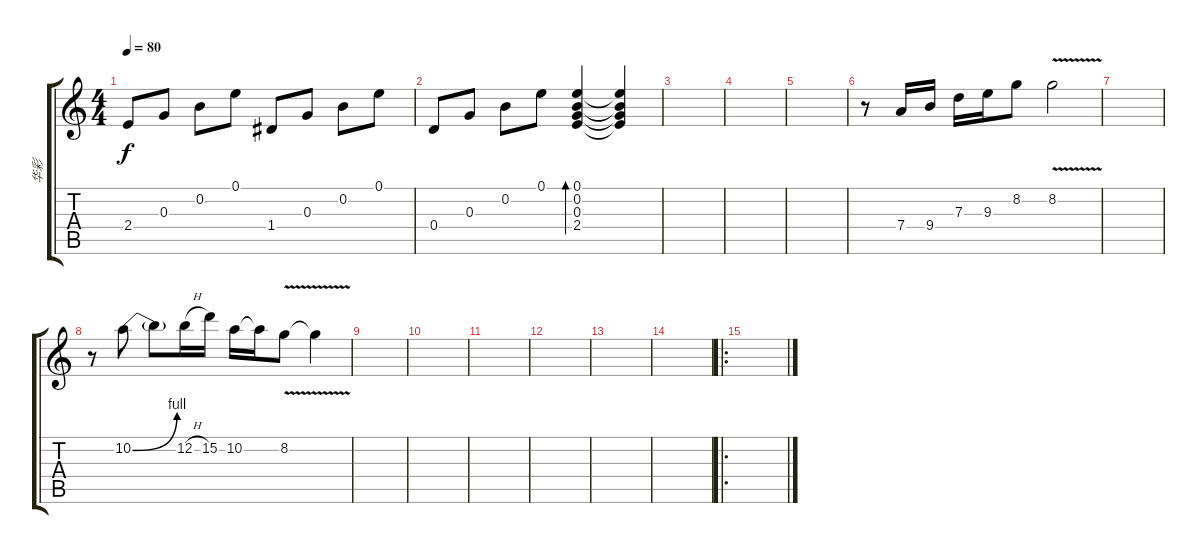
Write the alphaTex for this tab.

\track ("华彩" "华彩") {instrument electricguitarjazz}
\staff {score tabs}
\tuning (E4 B3 G3 D3 A2 D2) {hide}
\ts (4 4)
\tempo 80
\clef g2
\ks c
2.4.8{dy f} 0.3.8 0.2.8 0.1.8 1.4.8 0.3.8 0.2.8 0.1.8 |
0.4.8 0.3.8 0.2.8 0.1.8 (0.1 0.2 0.3 2.4).4{bd 120} (0.1{t} 0.2{t} 0.3{t} 2.4{t}).4 |
|
|
|
r.8 7.4.16 9.4.16 7.3.16 9.3.16 8.2.8 8.2{v}.2 |
|
r.8 10.2{be (bend 0 0 60 4)}.8 10.2{t}.8 12.2{h}.16 15.2.16 10.2.16 10.2{t}.16 8.2{v}.8 8.2{t}.4 |
|
|
|
|
|
|
\ro
